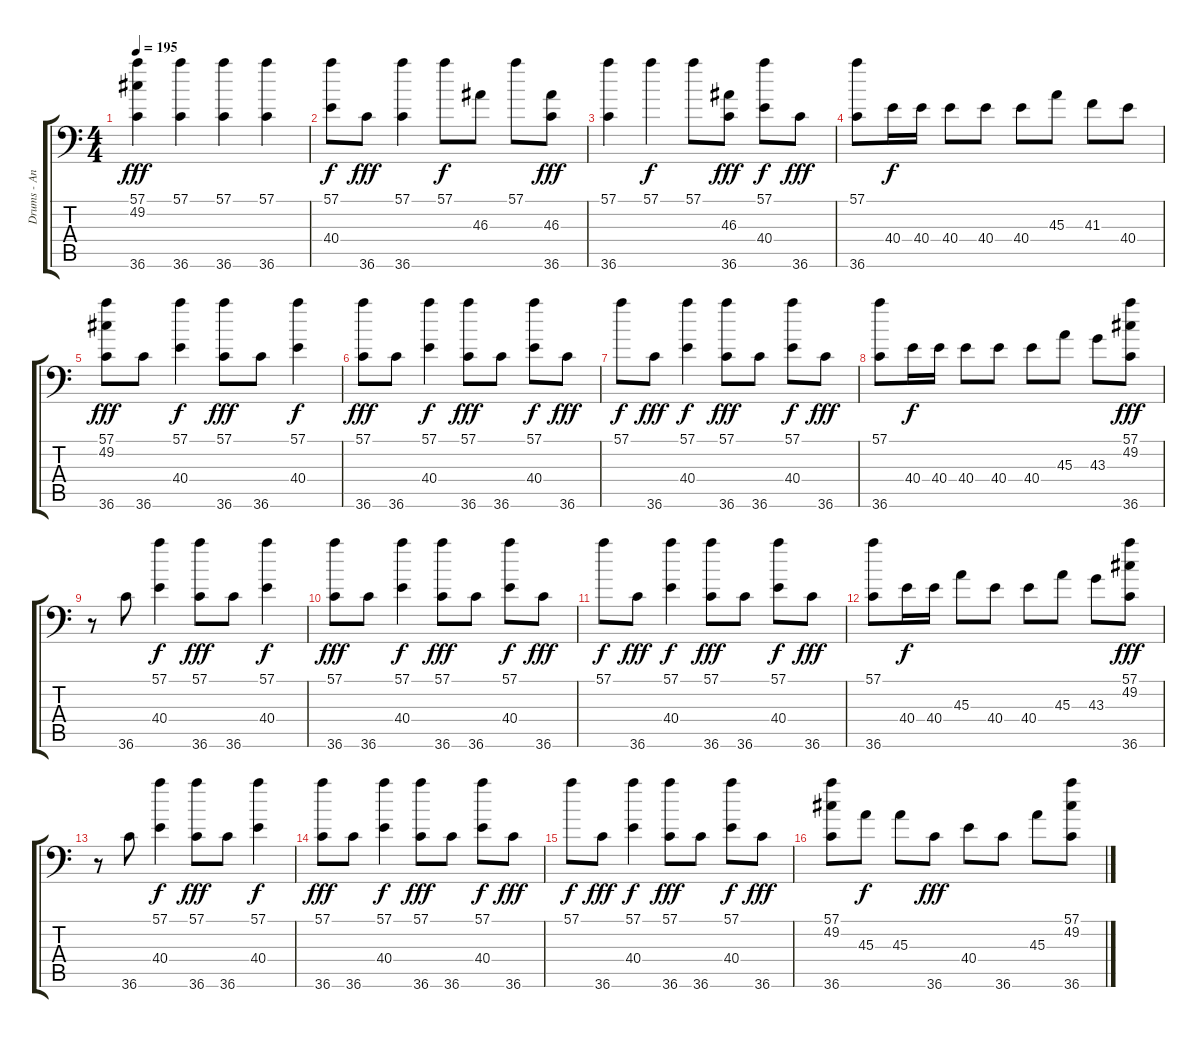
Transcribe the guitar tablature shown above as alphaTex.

\track ("Drums - Andrew " "Drums - An") {instrument acousticgrandpiano}
\staff {score tabs}
\tuning (C-1 C-1 C-1 C-1 C-1 C-1) {hide}
\ts (4 4)
\tempo 195
\clef f4
\ks c
(57.1 49.2 36.6).4{dy fff} (57.1 36.6).4 (57.1 36.6).4 (57.1 36.6).4 |
(57.1 40.4).8{dy f} 36.6.8{dy fff} (57.1 36.6).4 57.1.8{dy f} 46.3.8 57.1.8 (46.3 36.6).8{dy fff} |
(57.1 36.6).4 57.1.4{dy f} 57.1.8 (46.3 36.6).8{dy fff} (57.1 40.4).8{dy f} 36.6.8{dy fff} |
(57.1 36.6).8 40.4.16{dy f} 40.4.16 40.4.8 40.4.8 40.4.8 45.3.8 41.3.8 40.4.8 |
(57.1 49.2 36.6).8{dy fff} 36.6.8 (57.1 40.4).4{dy f} (57.1 36.6).8{dy fff} 36.6.8 (57.1 40.4).4{dy f} |
(57.1 36.6).8{dy fff} 36.6.8 (57.1 40.4).4{dy f} (57.1 36.6).8{dy fff} 36.6.8 (57.1 40.4).8{dy f} 36.6.8{dy fff} |
57.1.8{dy f} 36.6.8{dy fff} (57.1 40.4).4{dy f} (57.1 36.6).8{dy fff} 36.6.8 (57.1 40.4).8{dy f} 36.6.8{dy fff} |
(57.1 36.6).8 40.4.16{dy f} 40.4.16 40.4.8 40.4.8 40.4.8 45.3.8 43.3.8 (57.1 49.2 36.6).8{dy fff} |
r.8 36.6.8 (57.1 40.4).4{dy f} (57.1 36.6).8{dy fff} 36.6.8 (57.1 40.4).4{dy f} |
(57.1 36.6).8{dy fff} 36.6.8 (57.1 40.4).4{dy f} (57.1 36.6).8{dy fff} 36.6.8 (57.1 40.4).8{dy f} 36.6.8{dy fff} |
57.1.8{dy f} 36.6.8{dy fff} (57.1 40.4).4{dy f} (57.1 36.6).8{dy fff} 36.6.8 (57.1 40.4).8{dy f} 36.6.8{dy fff} |
(57.1 36.6).8 40.4.16{dy f} 40.4.16 45.3.8 40.4.8 40.4.8 45.3.8 43.3.8 (57.1 49.2 36.6).8{dy fff} |
r.8 36.6.8 (57.1 40.4).4{dy f} (57.1 36.6).8{dy fff} 36.6.8 (57.1 40.4).4{dy f} |
(57.1 36.6).8{dy fff} 36.6.8 (57.1 40.4).4{dy f} (57.1 36.6).8{dy fff} 36.6.8 (57.1 40.4).8{dy f} 36.6.8{dy fff} |
57.1.8{dy f} 36.6.8{dy fff} (57.1 40.4).4{dy f} (57.1 36.6).8{dy fff} 36.6.8 (57.1 40.4).8{dy f} 36.6.8{dy fff} |
(57.1 49.2 36.6).8 45.3.8{dy f} 45.3.8 36.6.8{dy fff} 40.4.8 36.6.8 45.3.8 (57.1 49.2 36.6).8
